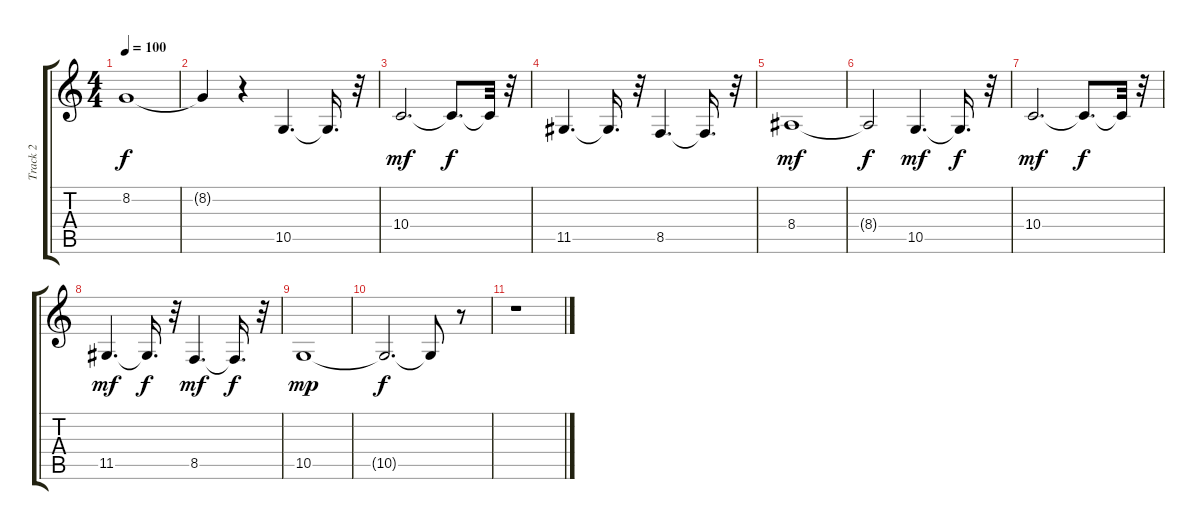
\track ("Track 2" "Track 2") {instrument stringensemble1}
\staff {score tabs}
\tuning (E4 B3 G3 D3 A2 E2) {hide}
\ts (4 4)
\tempo 100
\clef g2
\ks c
8.2.1{dy f} |
8.2{t}.4 r.4 10.5.4{d} 10.5{t}.16{d} r.32 |
10.4.2{d dy mf} 10.4{t}.8{d dy f} 10.4{t}.32 r.32 |
11.5.4{d} 11.5{t}.16{d} r.32 8.5.4{d} 8.5{t}.16{d} r.32 |
8.4.1{dy mf} |
8.4{t}.2{dy f} 10.5.4{d dy mf} 10.5{t}.16{d dy f} r.32 |
10.4.2{d dy mf} 10.4{t}.8{d dy f} 10.4{t}.32 r.32 |
11.5.4{d dy mf} 11.5{t}.16{d dy f} r.32 8.5.4{d dy mf} 8.5{t}.16{d dy f} r.32 |
10.5.1{dy mp} |
10.5{t}.2{d dy f} 10.5{t}.8 r.8 |
r.1
